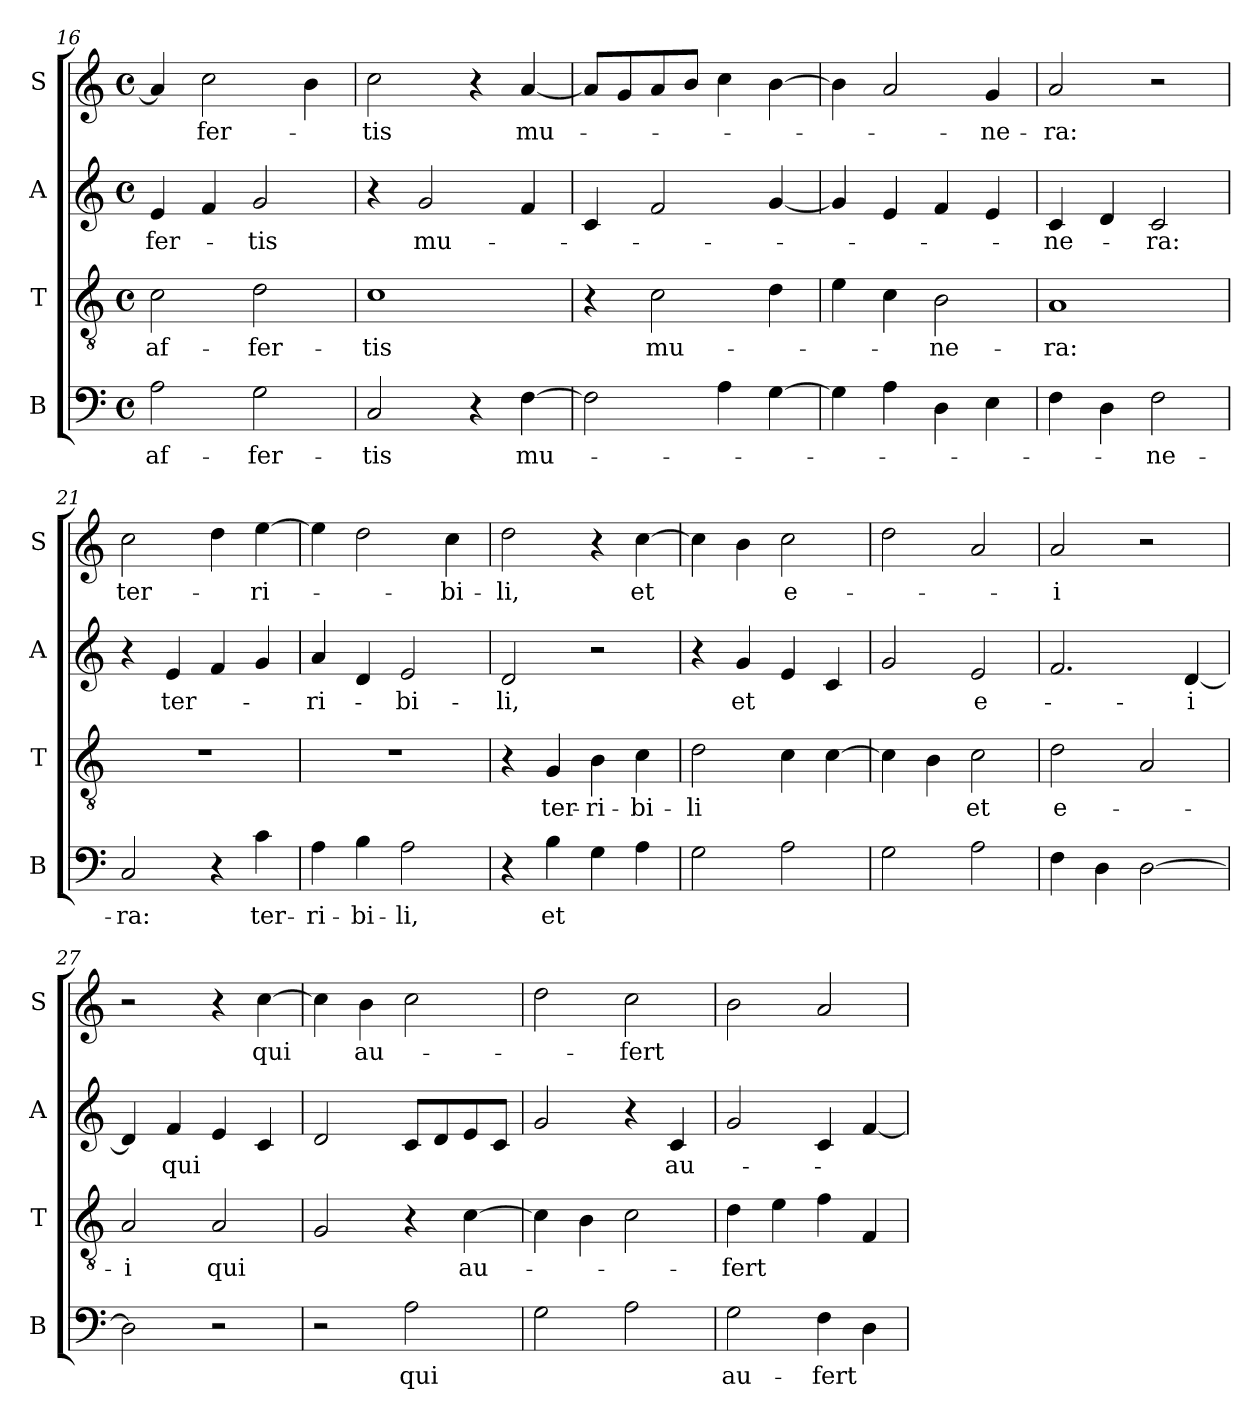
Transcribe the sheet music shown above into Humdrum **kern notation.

**kern	**text	**kern	**text	**kern	**text	**kern	**text
*part4	*part4	*part3	*part3	*part2	*part2	*part1	*part1
*staff4	*staff4	*staff3	*staff3	*staff2	*staff2	*staff1	*staff1
*I"B	*	*I"T	*	*I"A	*	*I"S	*
*I'B	*	*I'T	*	*I'A	*	*I'S	*
*clefF4	*	*clefGv2	*	*clefG2	*	*clefG2	*
*k[]	*	*k[]	*	*k[]	*	*k[]	*
*C:	*	*C:	*	*C:	*	*C:	*
*M4/4	*	*M4/4	*	*M4/4	*	*M4/4	*
*met(c)	*	*met(c)	*	*met(c)	*	*met(c)	*
=16	=16	=16	=16	=16	=16	=16	=16
!	!LO:LY:b	!	!LO:LY:b	!	!LO:LY:b	!	!
2A\	af-	2c\	af-	4e/	-fer-	4a/]	.
!	!	!	!	!	!	!	!LO:LY:b
.	.	.	.	4f/	.	2cc\	-fer-
!	!LO:LY:b	!	!LO:LY:b	!	!LO:LY:b	!	!
2G\	-fer-	2d\	-fer-	2g/	-tis	.	.
.	.	.	.	.	.	4b\	.
=17	=17	=17	=17	=17	=17	=17	=17
!	!LO:LY:b	!	!LO:LY:b	!	!	!	!LO:LY:b
2C/	-tis	1c	-tis	4r	.	2cc\	-tis
!	!	!	!	!	!LO:LY:b	!	!
.	.	.	.	2g/	mu-	.	.
4r	.	.	.	.	.	4r	.
!	!LO:LY:b	!	!	!	!	!	!LO:LY:b
[>4F\	mu-	.	.	4f/	.	[>4a/	mu-
!!LO:PB:g=z
=18	=18	=18	=18	=18	=18	=18	=18
2F\]	.	4r	.	4c/	.	8a/L]	.
.	.	.	.	.	.	8g/	.
!	!	!	!LO:LY:b	!	!	!	!
.	.	2c\	mu-	2f/	.	8a/	.
.	.	.	.	.	.	8b/J	.
4A\	.	.	.	.	.	4cc\	.
[>4G\	.	4d\	.	[<4g/	.	[>4b\	.
=19	=19	=19	=19	=19	=19	=19	=19
4G\]	.	4e\	.	4g/]	.	4b\]	.
4A\	.	4c\	.	4e/	.	2a/	.
!	!	!	!LO:LY:b	!	!	!	!
4D\	.	2B\	-ne-	4f/	.	.	.
!	!	!	!	!	!	!	!LO:LY:b
4E\	.	.	.	4e/	.	4g/	-ne-
=20	=20	=20	=20	=20	=20	=20	=20
!	!	!	!LO:LY:b	!	!LO:LY:b	!	!LO:LY:b
4F\	.	1A	-ra:	4c/	-ne-	2a/	-ra:
4D\	.	.	.	4d/	.	.	.
!	!LO:LY:b	!	!	!	!LO:LY:b	!	!
2F\	-ne-	.	.	2c/	-ra:	2r	.
=21	=21	=21	=21	=21	=21	=21	=21
!	!LO:LY:b	!	!	!	!	!	!LO:LY:b
2C/	-ra:	1r	.	4r	.	2cc\	ter-
!	!	!	!	!	!LO:LY:b	!	!
.	.	.	.	4e/	ter-	.	.
4r	.	.	.	4f/	.	4dd\	.
!	!LO:LY:b	!	!	!	!	!	!LO:LY:b
4c\	ter-	.	.	4g/	.	[>4ee\	-ri-
=22	=22	=22	=22	=22	=22	=22	=22
!	!LO:LY:b	!	!	!	!LO:LY:b	!	!
4A\	-ri-	1r	.	4a/	-ri-	4ee\]	.
!	!LO:LY:b	!	!	!	!	!	!
4B\	-bi-	.	.	4d/	.	2dd\	.
!	!LO:LY:b	!	!	!	!LO:LY:b	!	!
2A\	-li,	.	.	2e/	-bi-	.	.
!	!	!	!	!	!	!	!LO:LY:b
.	.	.	.	.	.	4cc\	-bi-
=23	=23	=23	=23	=23	=23	=23	=23
!	!	!	!	!	!LO:LY:b	!	!LO:LY:b
4r	.	4r	.	2d/	-li,	2dd\	-li,
!	!LO:LY:b	!	!LO:LY:b	!	!	!	!
4B\	et	4G/	ter-	.	.	.	.
!	!	!	!LO:LY:b	!	!	!	!
4G\	.	4B\	-ri-	2r	.	4r	.
!	!	!	!LO:LY:b	!	!	!	!LO:LY:b
4A\	.	4c\	-bi-	.	.	[>4cc\	et
=24	=24	=24	=24	=24	=24	=24	=24
!	!	!	!LO:LY:b:rj	!	!	!	!
2G\	.	2d\	-li	4r	.	4cc\]	.
!	!	!	!	!	!LO:LY:b	!	!
.	.	.	.	4g/	et	4b\	.
!	!	!	!	!	!	!	!LO:LY:b
2A\	.	4c\	.	4e/	.	2cc\	e-
.	.	[>4c\	.	4c/	.	.	.
=25	=25	=25	=25	=25	=25	=25	=25
2G\	.	4c\]	.	2g/	.	2dd\	.
.	.	4B\	.	.	.	.	.
!	!	!	!LO:LY:b	!	!LO:LY:b	!	!
2A\	.	2c\	et	2e/	e-	2a/	.
!!LO:LB:g=z
=26	=26	=26	=26	=26	=26	=26	=26
!	!	!	!LO:LY:b	!	!	!	!LO:LY:b
4F\	.	2d\	e-	2.f/	.	2a/	-i
4D\	.	.	.	.	.	.	.
[>2D\	.	2A/	.	.	.	2r	.
!	!	!	!	!	!LO:LY:b:rj	!	!
.	.	.	.	[<4d/	-i	.	.
=27	=27	=27	=27	=27	=27	=27	=27
!	!	!	!LO:LY:b	!	!	!	!
2D\]	.	2A/	-i	4d/]	.	2r	.
!	!	!	!	!	!LO:LY:b	!	!
.	.	.	.	4f/	qui	.	.
!	!	!	!LO:LY:b	!	!	!	!
2r	.	2A/	qui	4e/	.	4r	.
!	!	!	!	!	!	!	!LO:LY:b
.	.	.	.	4c/	.	[>4cc\	qui
=28	=28	=28	=28	=28	=28	=28	=28
2r	.	2G/	.	2d/	.	4cc\]	.
!	!	!	!	!	!	!	!LO:LY:b
.	.	.	.	.	.	4b\	au-
!	!LO:LY:b	!	!	!	!	!	!
2A\	qui	4r	.	8c/L	.	2cc\	.
.	.	.	.	8d/	.	.	.
!	!	!	!LO:LY:b	!	!	!	!
.	.	[>4c\	au-	8e/	.	.	.
.	.	.	.	8c/J	.	.	.
=29	=29	=29	=29	=29	=29	=29	=29
2G\	.	4c\]	.	2g/	.	2dd\	.
.	.	4B\	.	.	.	.	.
!	!	!	!	!	!	!	!LO:LY:b
2A\	.	2c\	.	4r	.	2cc\	-fert
!	!	!	!	!	!LO:LY:b	!	!
.	.	.	.	4c/	au-	.	.
=30	=30	=30	=30	=30	=30	=30	=30
!	!LO:LY:b	!	!LO:LY:b	!	!	!	!
2G\	au-	4d\	-fert	2g/	.	2b\	.
.	.	4e\	.	.	.	.	.
!	!LO:LY:b	!	!	!	!	!	!
4F\	-fert	4f\	.	4c/	.	2a/	.
4D\	.	4F/	.	[<4f/	.	.	.
=	=	=	=	=	=	=	=
*-	*-	*-	*-	*-	*-	*-	*-
